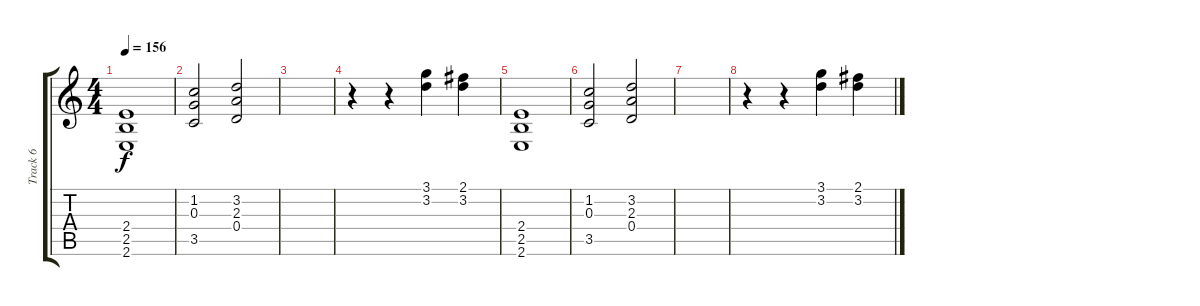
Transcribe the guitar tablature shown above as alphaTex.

\track ("Track 6" "Track 6") {instrument distortionguitar}
\staff {score tabs}
\tuning (E4 B3 G3 D3 A2 D2) {hide}
\ts (4 4)
\tempo 156
\clef g2
\ks c
(2.4 2.5 2.6).1{dy f} |
(1.2 0.3 3.5).2 (3.2 2.3 0.4).2 |
|
r.4 r.4 (3.1 3.2).4 (2.1 3.2).4 |
(2.4 2.5 2.6).1 |
(1.2 0.3 3.5).2 (3.2 2.3 0.4).2 |
|
r.4 r.4 (3.1 3.2).4 (2.1 3.2).4
